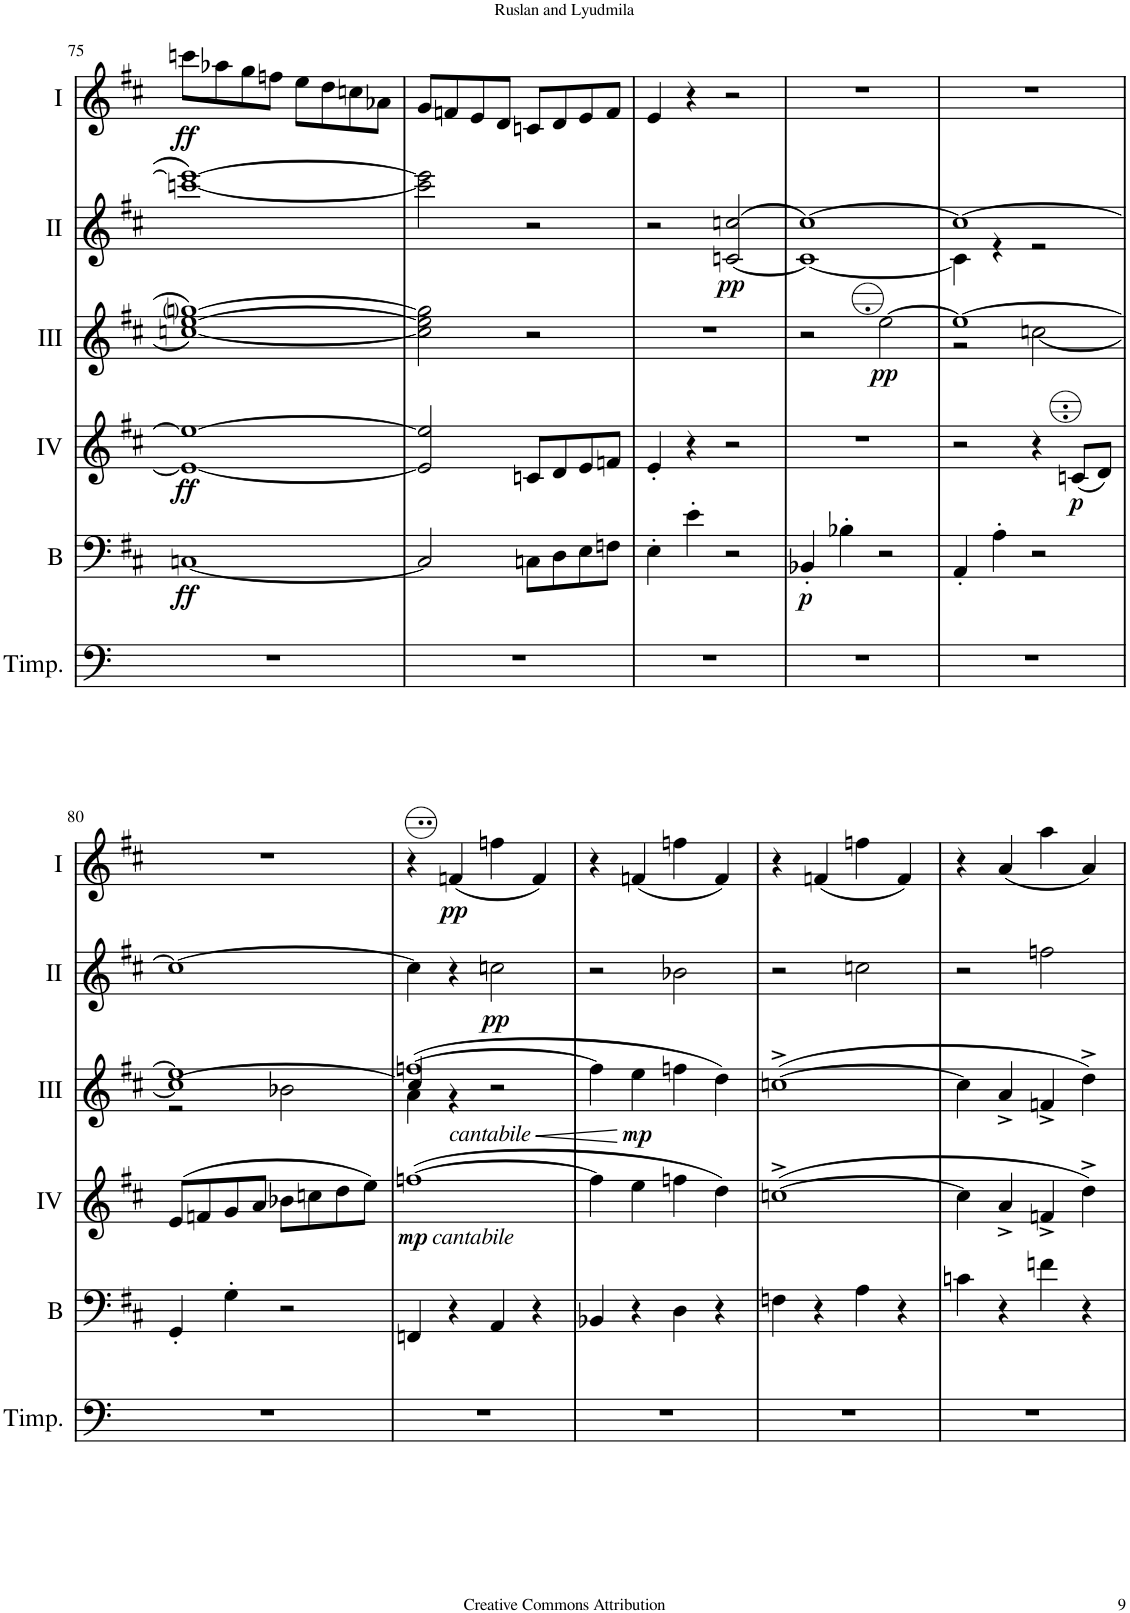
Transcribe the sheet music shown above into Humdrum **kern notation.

**kern	**kern	**dynam	**kern	**dynam	**kern	**dynam	**kern	**dynam	**kern	**dynam
*part6	*part5	*part5	*part4	*part4	*part3	*part3	*part2	*part2	*part1	*part1
*staff6	*staff5	*staff5	*staff4	*staff4	*staff3	*staff3	*staff2	*staff2	*staff1	*staff1
*I"Timpani	*I"Bass	*	*I"Acc. 4	*	*I"Acc. 3	*	*I"Acc. 2	*	*I"Acc. 1	*
*I'Timp.	*I'B	*	*	*	*	*	*	*	*	*
!!LO:PB:g=z
*clefF4	*clefF4	*	*clefG2	*	*clefG2	*	*clefG2	*	*clefG2	*
*	*Trd7c12	*	*Trd7c12	*	*Trd7c12	*	*	*	*	*
*k[f#c#]	*k[f#c#]	*	*k[f#c#]	*	*k[f#c#]	*	*k[f#c#]	*	*k[f#c#]	*
*M2/2	*M2/2	*	*M2/2	*	*M2/2	*	*M2/2	*	*M2/2	*
*met(c|)	*met(c|)	*	*met(c|)	*	*met(c|)	*	*met(c|)	*	*met(c|)	*
=75	=75	=75	=75	=75	=75	=75	=75	=75	=75	=75
!	!	!LO:DY:b	!	!LO:DY:b	!	!	!	!	!	!LO:DY:b
1r	[1Cn	ff	1e_ 1ee_	ff	[1ccn [1ee [1ggni	.	[1cccn 1eee_	.	8cccn\L	ff
.	.	.	.	.	.	.	.	.	8aa-X\	.
.	.	.	.	.	.	.	.	.	8gg\	.
.	.	.	.	.	.	.	.	.	8ffn\J	.
.	.	.	.	.	.	.	.	.	8ee\L	.
.	.	.	.	.	.	.	.	.	8dd\	.
.	.	.	.	.	.	.	.	.	8ccn\	.
.	.	.	.	.	.	.	.	.	8a-X\J	.
=76	=76	=76	=76	=76	=76	=76	=76	=76	=76	=76
1r	2C/]	.	2e/] 2ee/]	.	2cc\] 2ee\] 2gg\]	.	2ccc\] 2eee\]	.	8g/L	.
.	.	.	.	.	.	.	.	.	8fn/	.
.	.	.	.	.	.	.	.	.	8e/	.
.	.	.	.	.	.	.	.	.	8d/J	.
.	8Cn\L	.	8cn/L	.	2r	.	2r	.	8cn/L	.
.	8D\	.	8d/	.	.	.	.	.	8d/	.
.	8E\	.	8e/	.	.	.	.	.	8e/	.
.	8Fn\J	.	8fn/J	.	.	.	.	.	8f/J	.
=77	=77	=77	=77	=77	=77	=77	=77	=77	=77	=77
*	*	*	*	*	*	*	*^	*	*	*
1r	4E'\	.	4e'/	.	1r	.	2r	2ryy	.	4e/	.
.	4e'\	.	4r	.	.	.	.	.	.	4r	.
!	!	!	!	!	!	!	!	!	!LO:DY:b	!	!
.	2r	.	2r	.	.	.	[2ccn/	[<2cn/	pp	2r	.
=78	=78	=78	=78	=78	=78	=78	=78	=78	=78	=78	=78
!	!	!LO:DY:b	!	!	!	!	!	!	!	!	!
1r	4BB-X'/	p	1r	.	2r	.	1cc_	1c_	.	1r	.
.	4B-X'\	.	.	.	.	.	.	.	.	.	.
!	!	!	!	!	!	!LO:DY:b	!	!	!	!	!
.	2r	.	.	.	[2ee\	pp	.	.	.	.	.
=79	=79	=79	=79	=79	=79	=79	=79	=79	=79	=79	=79
*	*	*	*	*	*^	*	*	*	*	*	*
1r	4AA'/	.	2r	.	1ee_	2r	.	1cc_	4c\]	.	1r	.
.	4A'\	.	.	.	.	.	.	.	4r	.	.	.
.	2r	.	4r	.	.	[2ccn\	.	.	2r	.	.	.
!	!	!	!	!LO:DY:b	!	!	!	!	!	!	!	!
.	.	.	(8cn/L	p	.	.	.	.	.	.	.	.
.	.	.	8d/J)	.	.	.	.	.	.	.	.	.
*	*	*	*	*	*	*	*	*v	*v	*	*	*
!!LO:LB:g=z
=80	=80	=80	=80	=80	=80	=80	=80	=80	=80	=80	=80
*	*	*	*	*	*	*^	*	*	*	*	*
1r	4GG'/	.	(8e/L	.	1ee]	1cc_	2r	.	1cc_	.	1r	.
.	.	.	8fn/	.	.	.	.	.	.	.	.	.
.	4G'\	.	8g/	.	.	.	.	.	.	.	.	.
.	.	.	8a/J	.	.	.	.	.	.	.	.	.
.	2r	.	8b-X\L	.	.	.	2b-X\	.	.	.	.	.
.	.	.	8ccn\	.	.	.	.	.	.	.	.	.
.	.	.	8dd\	.	.	.	.	.	.	.	.	.
.	.	.	8ee\J)	.	.	.	.	.	.	.	.	.
=81	=81	=81	=81	=81	=81	=81	=81	=81	=81	=81	=81	=81
!	!	!	!	!	!LO:TX:b:i:t=cantabile	!	!	!	!	!	!	!
!	!	!	!LO:TX:b:i:t=cantabile	!	!	!	!	!	!	!	!	!
!	!	!	!	!LO:DY:b	!	!	!	!LO:HP:b	!	!	!	!
1r	4FFn/	.	([1ffn	mp	([1ffn	4cc/]	4a\	<	4cc\]	.	4r	.
!	!	!	!	!	!	!	!	!	!	!	!	!LO:DY:b
.	4r	.	.	.	.	4ryy	4r	.	4r	.	(<4fn/	pp
!	!	!	!	!	!	!	!	!	!	!LO:DY:b	!	!
.	4AA/	.	.	.	.	2ryy	2r	.	2ccn\	pp	4ffn\	.
.	4r	.	.	.	.	.	.	.	.	.	4f/)	.
*	*	*	*	*	*v	*v	*v	*	*	*	*	*
=82	=82	=82	=82	=82	=82	=82	=82	=82	=82	=82
1r	4BB-X/	.	4ff\]	.	4ff\]	.	2r	.	4r	.
!	!	!	!	!	!	!LO:DY:n=1:b	!	!	!	!
.	4r	.	4ee\	.	4ee\	[ mp	.	.	(<4fn/	.
.	4D\	.	4ffn\	.	4ffn\	.	2b-X\	.	4ffn\	.
.	4r	.	4dd\)	.	4dd\)	.	.	.	4f/)	.
=83	=83	=83	=83	=83	=83	=83	=83	=83	=83	=83
1r	4Fn\	.	([1ccn^	.	([1ccn^	.	2r	.	4r	.
.	4r	.	.	.	.	.	.	.	(<4fn/	.
.	4A\	.	.	.	.	.	2ccn\	.	4ffn\	.
.	4r	.	.	.	.	.	.	.	4f/)	.
=84	=84	=84	=84	=84	=84	=84	=84	=84	=84	=84
1r	4cn\	.	4cc\]	.	4cc\]	.	2r	.	4r	.
.	4r	.	4a^/	.	4a^/	.	.	.	(<4a/	.
.	4fn\	.	4fn^/	.	4fn^/	.	2ffn\	.	4aa\	.
.	4r	.	4dd^\)	.	4dd^\)	.	.	.	4a/)	.
=	=	=	=	=	=	=	=	=	=	=
*-	*-	*-	*-	*-	*-	*-	*-	*-	*-	*-
